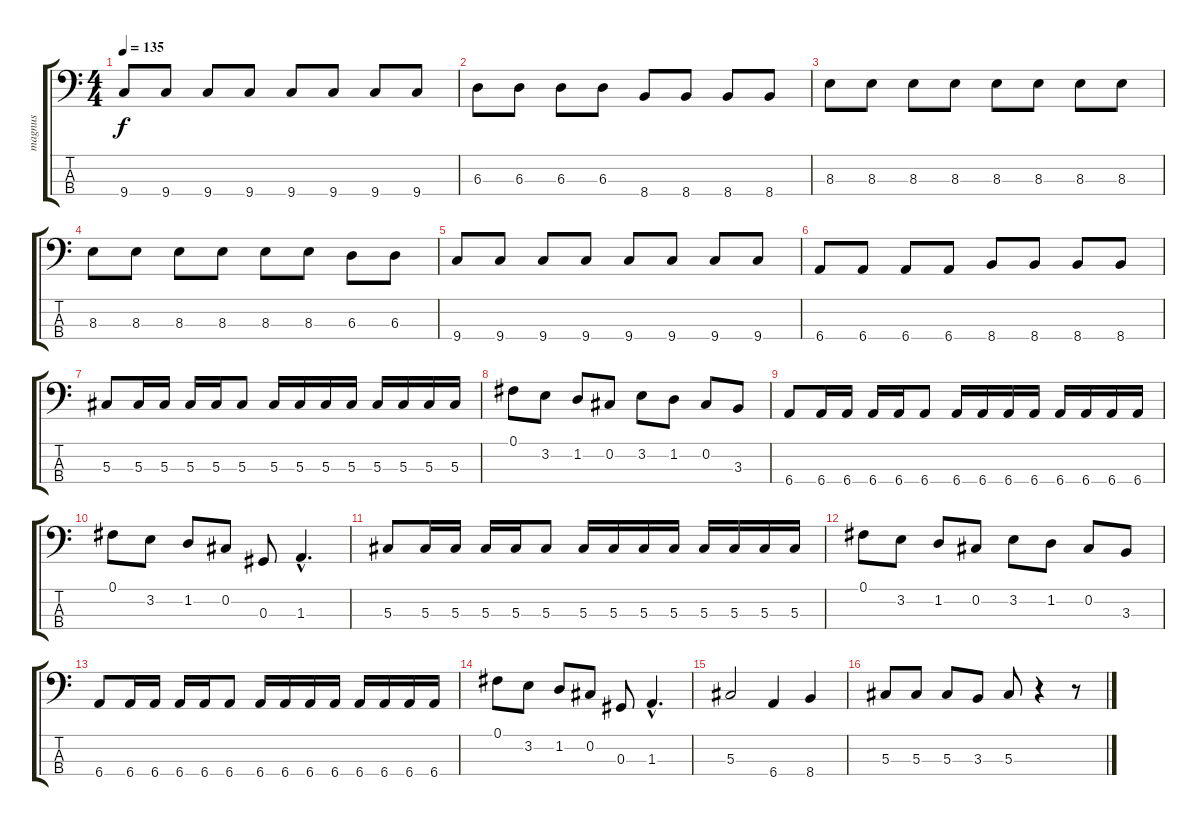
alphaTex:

\track ("magnus" "magnus") {instrument electricbassfinger}
\staff {score tabs}
\tuning (Gb2 Db2 Ab1 Eb1) {hide}
\ts (4 4)
\tempo 135
\clef f4
\ks c
9.4.8{dy f} 9.4.8 9.4.8 9.4.8 9.4.8 9.4.8 9.4.8 9.4.8 |
6.3.8 6.3.8 6.3.8 6.3.8 8.4.8 8.4.8 8.4.8 8.4.8 |
8.3.8 8.3.8 8.3.8 8.3.8 8.3.8 8.3.8 8.3.8 8.3.8 |
8.3.8 8.3.8 8.3.8 8.3.8 8.3.8 8.3.8 6.3.8 6.3.8 |
9.4.8 9.4.8 9.4.8 9.4.8 9.4.8 9.4.8 9.4.8 9.4.8 |
6.4.8 6.4.8 6.4.8 6.4.8 8.4.8 8.4.8 8.4.8 8.4.8 |
5.3.8 5.3.16 5.3.16 5.3.16 5.3.16 5.3.8 5.3.16 5.3.16 5.3.16 5.3.16 5.3.16 5.3.16 5.3.16 5.3.16 |
0.1.8 3.2.8 1.2.8 0.2.8 3.2.8 1.2.8 0.2.8 3.3.8 |
6.4.8 6.4.16 6.4.16 6.4.16 6.4.16 6.4.8 6.4.16 6.4.16 6.4.16 6.4.16 6.4.16 6.4.16 6.4.16 6.4.16 |
0.1.8 3.2.8 1.2.8 0.2.8 0.3.8 1.3{hac}.4{d} |
5.3.8 5.3.16 5.3.16 5.3.16 5.3.16 5.3.8 5.3.16 5.3.16 5.3.16 5.3.16 5.3.16 5.3.16 5.3.16 5.3.16 |
0.1.8 3.2.8 1.2.8 0.2.8 3.2.8 1.2.8 0.2.8 3.3.8 |
6.4.8 6.4.16 6.4.16 6.4.16 6.4.16 6.4.8 6.4.16 6.4.16 6.4.16 6.4.16 6.4.16 6.4.16 6.4.16 6.4.16 |
0.1.8 3.2.8 1.2.8 0.2.8 0.3.8 1.3{hac}.4{d} |
5.3.2 6.4.4 8.4.4 |
5.3.8 5.3.8 5.3.8 3.3.8 5.3.8 r.4 r.8
